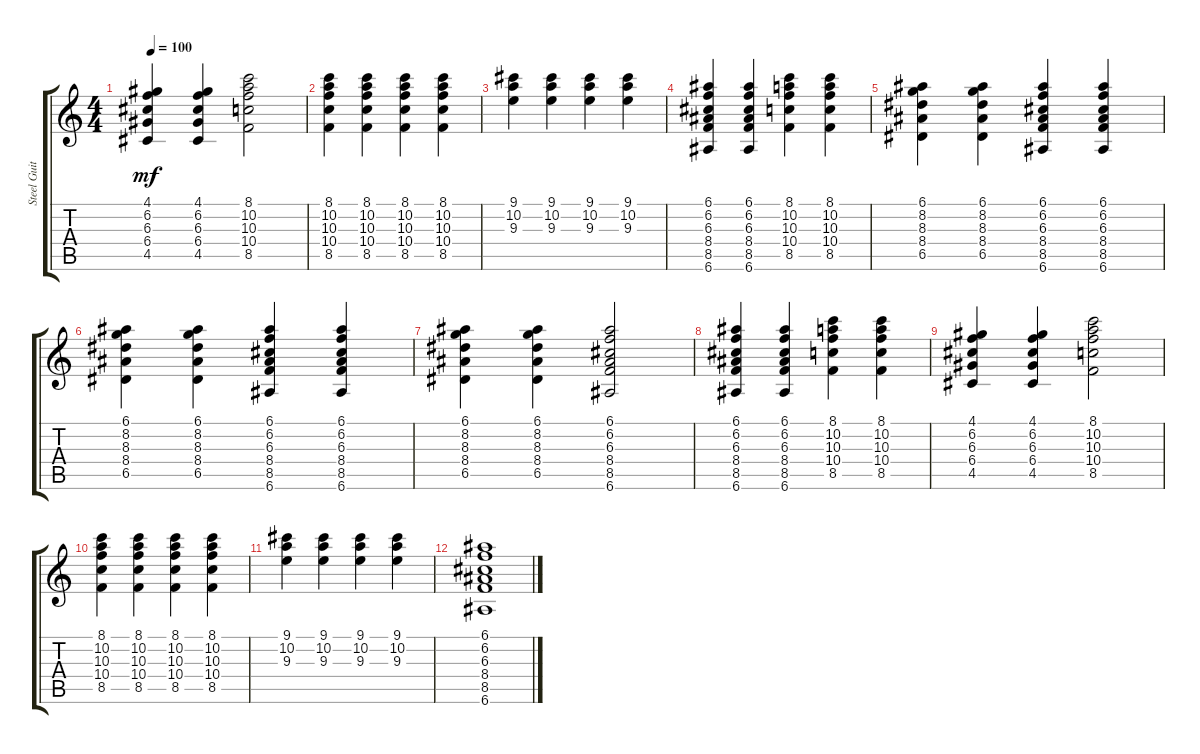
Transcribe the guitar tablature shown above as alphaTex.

\track ("Steel Guitar" "Steel Guit") {instrument acousticguitarsteel}
\staff {score tabs}
\tuning (E4 B3 G3 D3 A2 E2) {hide}
\ts (4 4)
\tempo 100
\clef g2
\ks c
(4.1 6.2 6.3 6.4 4.5).4{dy mf} (4.1 6.2 6.3 6.4 4.5).4 (8.1 10.2 10.3 10.4 8.5).2 |
(8.1 10.2 10.3 10.4 8.5).4 (8.1 10.2 10.3 10.4 8.5).4 (8.1 10.2 10.3 10.4 8.5).4 (8.1 10.2 10.3 10.4 8.5).4 |
(9.1 10.2 9.3).4 (9.1 10.2 9.3).4 (9.1 10.2 9.3).4 (9.1 10.2 9.3).4 |
(6.1 6.2 6.3 8.4 8.5 6.6).4 (6.1 6.2 6.3 8.4 8.5 6.6).4 (8.1 10.2 10.3 10.4 8.5).4 (8.1 10.2 10.3 10.4 8.5).4 |
(6.1 8.2 8.3 8.4 6.5).4 (6.1 8.2 8.3 8.4 6.5).4 (6.1 6.2 6.3 8.4 8.5 6.6).4 (6.1 6.2 6.3 8.4 8.5 6.6).4 |
(6.1 8.2 8.3 8.4 6.5).4 (6.1 8.2 8.3 8.4 6.5).4 (6.1 6.2 6.3 8.4 8.5 6.6).4 (6.1 6.2 6.3 8.4 8.5 6.6).4 |
(6.1 8.2 8.3 8.4 6.5).4 (6.1 8.2 8.3 8.4 6.5).4 (6.1 6.2 6.3 8.4 8.5 6.6).2 |
(6.1 6.2 6.3 8.4 8.5 6.6).4 (6.1 6.2 6.3 8.4 8.5 6.6).4 (8.1 10.2 10.3 10.4 8.5).4 (8.1 10.2 10.3 10.4 8.5).4 |
(4.1 6.2 6.3 6.4 4.5).4 (4.1 6.2 6.3 6.4 4.5).4 (8.1 10.2 10.3 10.4 8.5).2 |
(8.1 10.2 10.3 10.4 8.5).4 (8.1 10.2 10.3 10.4 8.5).4 (8.1 10.2 10.3 10.4 8.5).4 (8.1 10.2 10.3 10.4 8.5).4 |
(9.1 10.2 9.3).4 (9.1 10.2 9.3).4 (9.1 10.2 9.3).4 (9.1 10.2 9.3).4 |
(6.1 6.2 6.3 8.4 8.5 6.6).1
